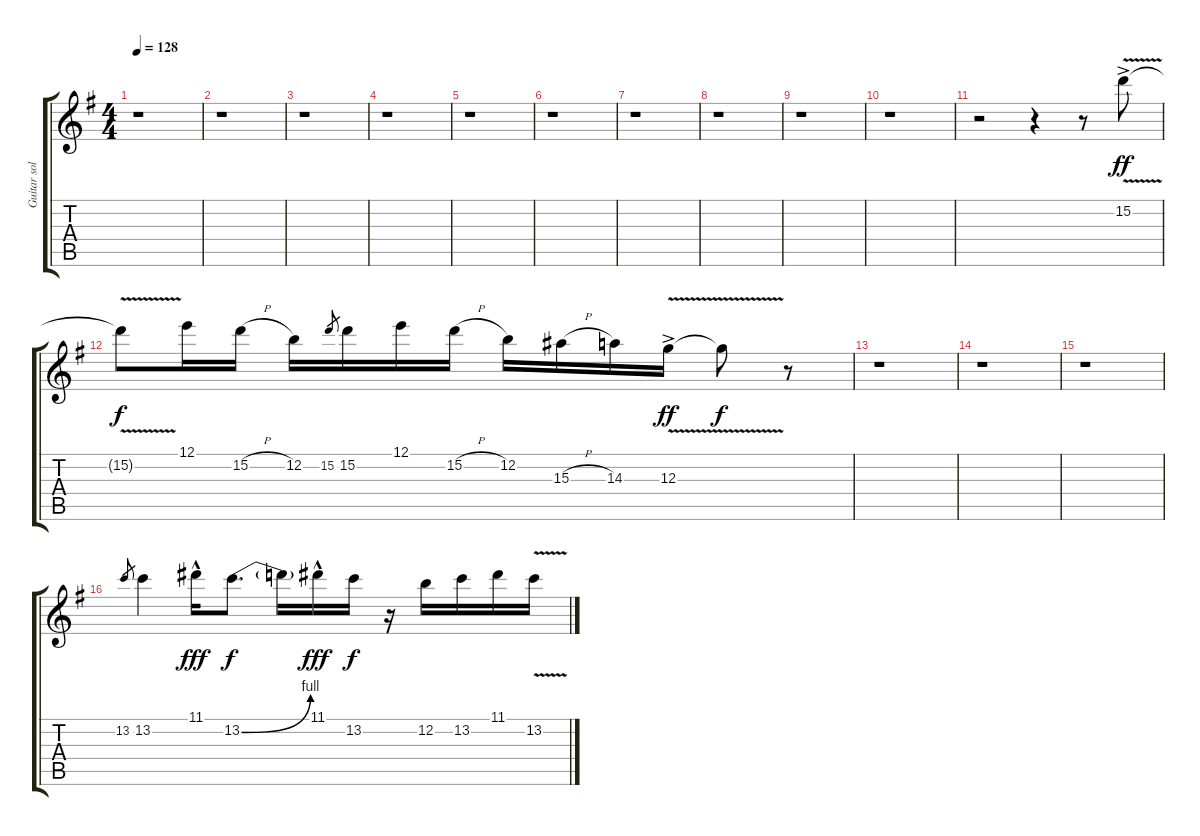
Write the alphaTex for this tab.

\track ("Guitar solo" "Guitar sol") {instrument distortionguitar}
\staff {score tabs}
\tuning (E4 B3 G3 D3 A2 E2) {hide}
\ts (4 4)
\tempo 128
\clef g2
\ks g
r.1{dy ff} |
r.1 |
r.1 |
r.1 |
r.1 |
r.1 |
r.1 |
r.1 |
r.1 |
r.1 |
r.2 r.4 r.8 15.2{v ac}.8 |
15.2{v t}.8{dy f} 12.1.16 15.2{h}.16 12.2.16 15.2.8{gr} 15.2.16 12.1.16 15.2{h}.16 12.2.16 15.3{h}.16 14.3.16 12.3{v ac}.16{dy ff} 12.3{t}.8{dy f} r.8 |
r.1 |
r.1 |
r.1 |
13.2.8{gr} 13.2.4 11.1{hac}.16{dy fff} 13.2{be (bend 0 0 60 4)}.8{d dy f} 13.2{t}.16 11.1{hac}.16{dy fff} 13.2.16{dy f} r.16 12.2.16 13.2.16 11.1.16 13.2{v}.16
